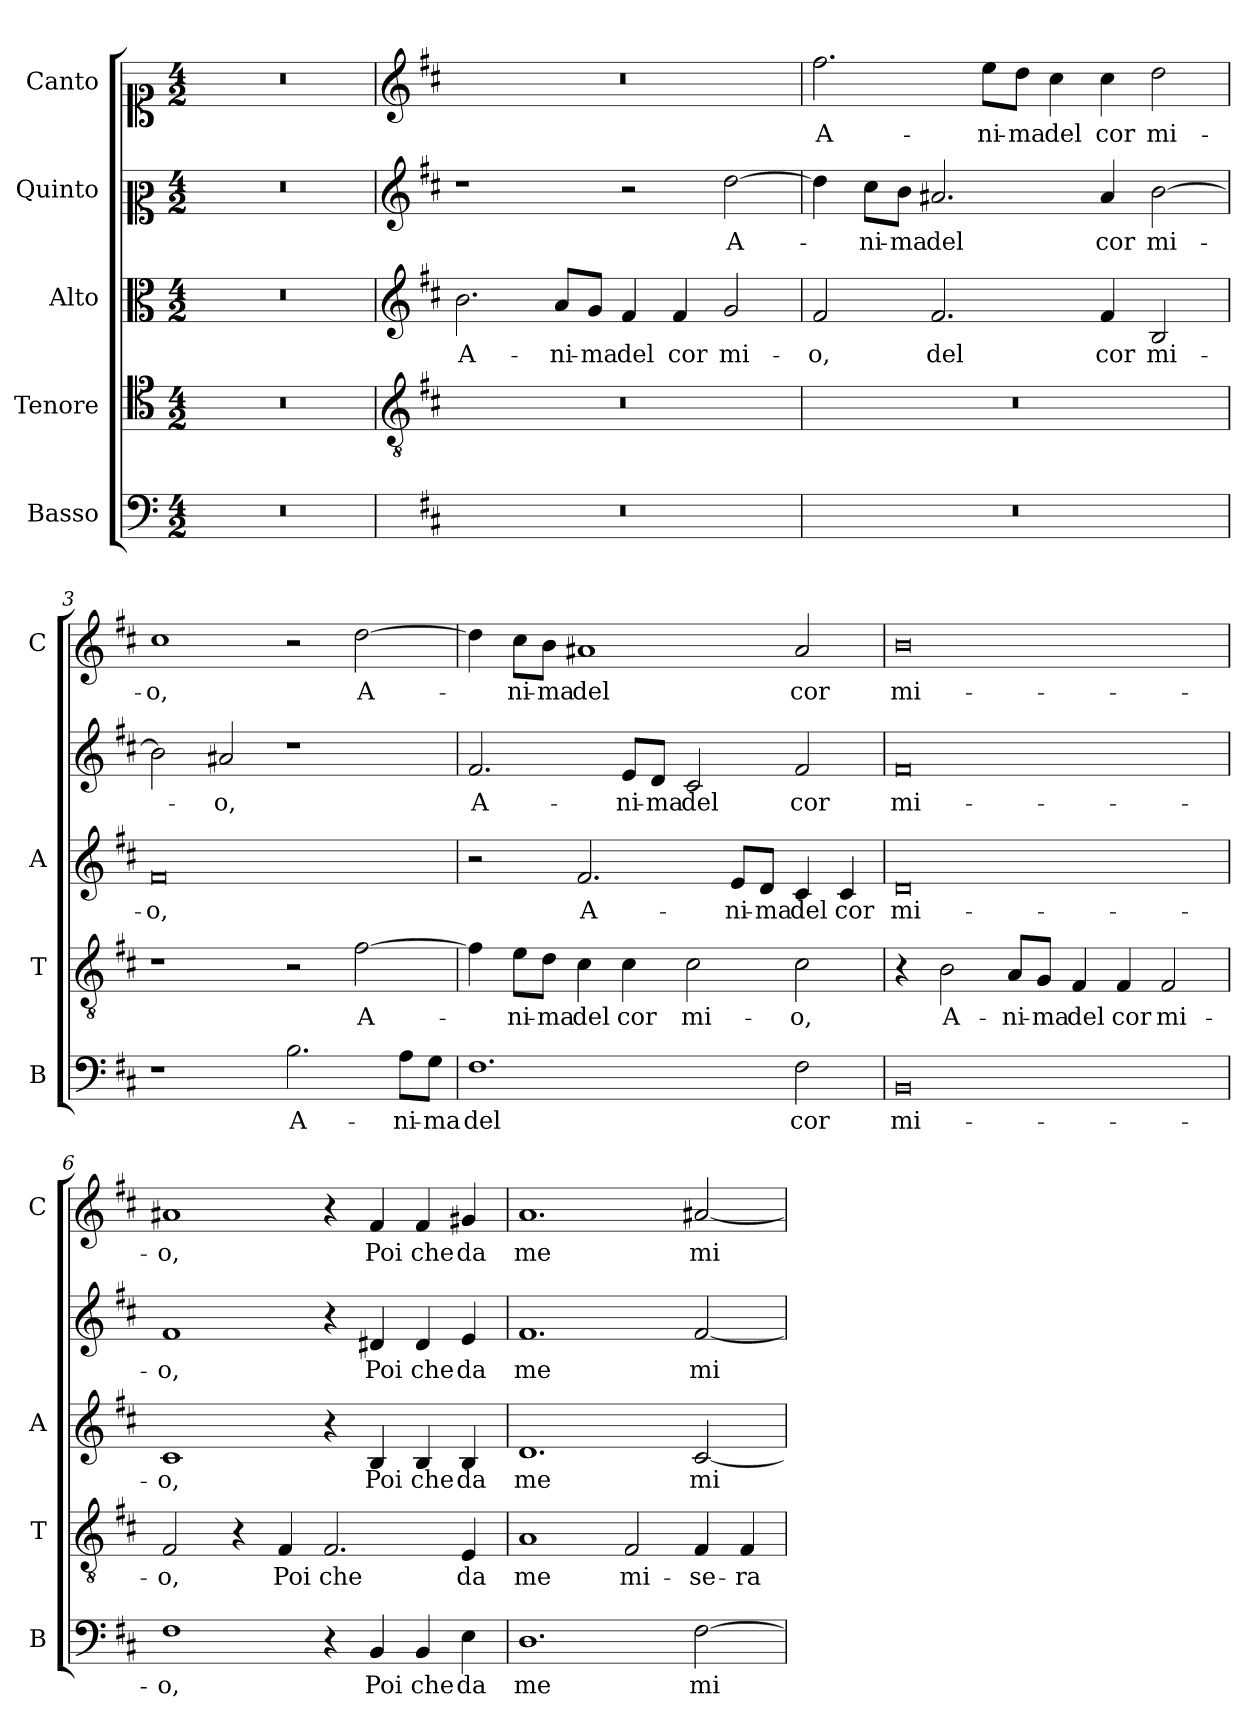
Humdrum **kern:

**kern	**text	**kern	**text	**kern	**text	**kern	**text	**kern	**text
*part5	*part5	*part4	*part4	*part3	*part3	*part2	*part2	*part1	*part1
*staff5	*staff5	*staff4	*staff4	*staff3	*staff3	*staff2	*staff2	*staff1	*staff1
*I"Basso	*	*I"Tenore	*	*I"Alto	*	*I"Quinto	*	*I"Canto	*
*I'B	*	*I'T	*	*I'A	*	*	*	*I'C	*
*clefF4	*	*clefC4	*	*clefC3	*	*clefC2	*	*clefC1	*
*k[]	*	*k[]	*	*k[]	*	*k[]	*	*k[]	*
*C:	*	*C:	*	*C:	*	*C:	*	*C:	*
*M4/2	*	*M4/2	*	*M4/2	*	*M4/2	*	*M4/2	*
=	=	=	=	=	=	=	=	=	=
0r	.	0r	.	0r	.	0r	.	0r	.
=1	=1	=1	=1	=1	=1	=1	=1	=1	=1
*	*	*clefGv2	*	*clefG2	*	*clefG2	*	*clefG2	*
*k[f#c#]	*	*k[f#c#]	*	*k[f#c#]	*	*k[f#c#]	*	*k[f#c#]	*
*D:	*	*D:	*	*D:	*	*D:	*	*D:	*
!	!	!	!	!	!LO:LY:b	!	!	!	!
0r	.	0r	.	2.b\	A-	1r	.	0r	.
!	!	!	!	!	!LO:LY:b	!	!	!	!
.	.	.	.	8a/L	-ni-	.	.	.	.
!	!	!	!	!	!LO:LY:b	!	!	!	!
.	.	.	.	8g/J	-ma	.	.	.	.
!	!	!	!	!	!LO:LY:b	!	!	!	!
.	.	.	.	4f#/	del	2r	.	.	.
!	!	!	!	!	!LO:LY:b	!	!	!	!
.	.	.	.	4f#/	cor	.	.	.	.
!	!	!	!	!	!LO:LY:b	!	!LO:LY:b	!	!
.	.	.	.	2g/	mi-	[2dd\	A-	.	.
=2	=2	=2	=2	=2	=2	=2	=2	=2	=2
!	!	!	!	!	!LO:LY:b	!	!	!	!LO:LY:b
0r	.	0r	.	2f#/	-o,	4dd\]	.	2.ff#\	A-
!	!	!	!	!	!	!	!LO:LY:b	!	!
.	.	.	.	.	.	8cc#\L	-ni-	.	.
!	!	!	!	!	!	!	!LO:LY:b	!	!
.	.	.	.	.	.	8b\J	-ma	.	.
!	!	!	!	!	!LO:LY:b	!	!LO:LY:b	!	!
.	.	.	.	2.f#/	del	2.a#X/	del	.	.
!	!	!	!	!	!	!	!	!	!LO:LY:b
.	.	.	.	.	.	.	.	8ee\L	-ni-
!	!	!	!	!	!	!	!	!	!LO:LY:b
.	.	.	.	.	.	.	.	8dd\J	-ma
!	!	!	!	!	!	!	!	!	!LO:LY:b
.	.	.	.	.	.	.	.	4cc#\	del
!	!	!	!	!	!LO:LY:b	!	!LO:LY:b	!	!LO:LY:b
.	.	.	.	4f#/	cor	4a#/	cor	4cc#\	cor
!	!	!	!	!	!LO:LY:b	!	!LO:LY:b	!	!LO:LY:b
.	.	.	.	2B/	mi-	[2b\	mi-	2dd\	mi-
=3	=3	=3	=3	=3	=3	=3	=3	=3	=3
!	!	!	!	!	!LO:LY:b	!	!	!	!LO:LY:b
1r	.	1r	.	0f#	-o,	2b\]	.	1cc#	-o,
!	!	!	!	!	!	!	!LO:LY:b	!	!
.	.	.	.	.	.	2a#X/	-o,	.	.
!	!LO:LY:b	!	!	!	!	!	!	!	!
2.B\	A-	2r	.	.	.	1r	.	2r	.
!	!	!	!LO:LY:b	!	!	!	!	!	!LO:LY:b
.	.	[2f#\	A-	.	.	.	.	[2dd\	A-
!	!LO:LY:b	!	!	!	!	!	!	!	!
8A\L	-ni-	.	.	.	.	.	.	.	.
!	!LO:LY:b	!	!	!	!	!	!	!	!
8G\J	-ma	.	.	.	.	.	.	.	.
!!LO:LB:g=z
=4	=4	=4	=4	=4	=4	=4	=4	=4	=4
!	!LO:LY:b	!	!	!	!	!	!LO:LY:b	!	!
1.F#	del	4f#\]	.	2r	.	2.f#/	A-	4dd\]	.
!	!	!	!LO:LY:b	!	!	!	!	!	!LO:LY:b
.	.	8e\L	-ni-	.	.	.	.	8cc#\L	-ni-
!	!	!	!LO:LY:b	!	!	!	!	!	!LO:LY:b
.	.	8d\J	-ma	.	.	.	.	8b\J	-ma
!	!	!	!LO:LY:b	!	!LO:LY:b	!	!	!	!LO:LY:b
.	.	4c#\	del	2.f#/	A-	.	.	1a#X	del
!	!	!	!LO:LY:b	!	!	!	!LO:LY:b	!	!
.	.	4c#\	cor	.	.	8e/L	-ni-	.	.
!	!	!	!	!	!	!	!LO:LY:b	!	!
.	.	.	.	.	.	8d/J	-ma	.	.
!	!	!	!LO:LY:b	!	!	!	!LO:LY:b	!	!
.	.	2c#\	mi-	.	.	2c#/	del	.	.
!	!	!	!	!	!LO:LY:b	!	!	!	!
.	.	.	.	8e/L	-ni-	.	.	.	.
!	!	!	!	!	!LO:LY:b	!	!	!	!
.	.	.	.	8d/J	-ma	.	.	.	.
!	!LO:LY:b	!	!LO:LY:b	!	!LO:LY:b	!	!LO:LY:b	!	!LO:LY:b
2F#\	cor	2c#\	-o,	4c#/	del	2f#/	cor	2a#/	cor
!	!	!	!	!	!LO:LY:b	!	!	!	!
.	.	.	.	4c#/	cor	.	.	.	.
=5	=5	=5	=5	=5	=5	=5	=5	=5	=5
!	!LO:LY:b	!	!	!	!LO:LY:b	!	!LO:LY:b	!	!LO:LY:b
0BB	mi-	4r	.	0d	mi-	0f#	mi-	0b	mi-
!	!	!	!LO:LY:b	!	!	!	!	!	!
.	.	2B\	A-	.	.	.	.	.	.
!	!	!	!LO:LY:b	!	!	!	!	!	!
.	.	8A/L	-ni-	.	.	.	.	.	.
!	!	!	!LO:LY:b	!	!	!	!	!	!
.	.	8G/J	-ma	.	.	.	.	.	.
!	!	!	!LO:LY:b	!	!	!	!	!	!
.	.	4F#/	del	.	.	.	.	.	.
!	!	!	!LO:LY:b	!	!	!	!	!	!
.	.	4F#/	cor	.	.	.	.	.	.
!	!	!	!LO:LY:b	!	!	!	!	!	!
.	.	2F#/	mi-	.	.	.	.	.	.
=6	=6	=6	=6	=6	=6	=6	=6	=6	=6
!	!LO:LY:b	!	!LO:LY:b	!	!LO:LY:b	!	!LO:LY:b	!	!LO:LY:b
1F#	-o,	2F#/	-o,	1c#	-o,	1f#	-o,	1a#X	-o,
.	.	4r	.	.	.	.	.	.	.
!	!	!	!LO:LY:b	!	!	!	!	!	!
.	.	4F#/	Poi	.	.	.	.	.	.
!	!	!	!LO:LY:b	!	!	!	!	!	!
4r	.	2.F#/	che	4r	.	4r	.	4r	.
!	!LO:LY:b	!	!	!	!LO:LY:b	!	!LO:LY:b	!	!LO:LY:b
4BB/	Poi	.	.	4B/	Poi	4d#X/	Poi	4f#/	Poi
!	!LO:LY:b	!	!	!	!LO:LY:b	!	!LO:LY:b	!	!LO:LY:b
4BB/	che	.	.	4B/	che	4d#/	che	4f#/	che
!	!LO:LY:b	!	!LO:LY:b	!	!LO:LY:b	!	!LO:LY:b	!	!LO:LY:b
4E\	da	4E/	da	4B/	da	4e/	da	4g#X/	da
!!LO:LB:g=z
=7	=7	=7	=7	=7	=7	=7	=7	=7	=7
!	!LO:LY:b	!	!LO:LY:b	!	!LO:LY:b	!	!LO:LY:b	!	!LO:LY:b
1.D	me	1A	me	1.d	me	1.f#	me	1.a	me
!	!	!	!LO:LY:b	!	!	!	!	!	!
.	.	2F#/	mi-	.	.	.	.	.	.
!	!LO:LY:b	!	!LO:LY:b	!	!LO:LY:b	!	!LO:LY:b	!	!LO:LY:b
[2F#\	mi-	4F#/	-se-	[2c#/	mi-	[2f#/	mi-	[2a#X/	mi-
!	!	!	!LO:LY:b	!	!	!	!	!	!
.	.	4F#/	-ra	.	.	.	.	.	.
=	=	=	=	=	=	=	=	=	=
*-	*-	*-	*-	*-	*-	*-	*-	*-	*-
